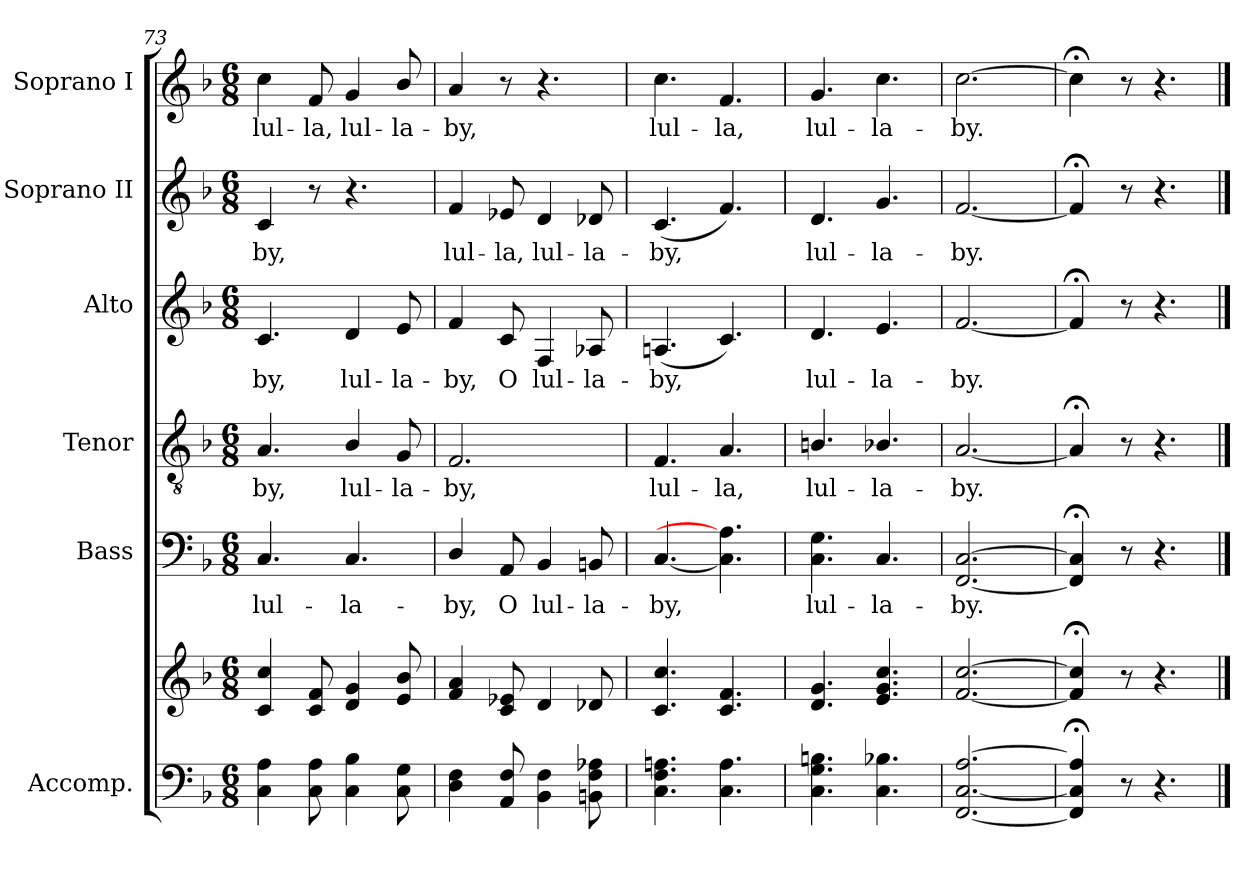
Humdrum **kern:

**kern	**kern	**kern	**text	**kern	**text	**kern	**text	**kern	**text	**kern	**text
*part6	*part6	*part5	*part5	*part4	*part4	*part3	*part3	*part2	*part2	*part1	*part1
*staff7	*staff6	*staff5	*staff5	*staff4	*staff4	*staff3	*staff3	*staff2	*staff2	*staff1	*staff1
*I"Accomp.	*	*I"Bass	*	*I"Tenor	*	*I"Alto	*	*I"Soprano II	*	*I"Soprano I	*
*	*	*I'B	*	*I'T	*	*I'A	*	*I'S II	*	*I'S I	*
*clefF4	*clefG2	*clefF4	*	*clefGv2	*	*clefG2	*	*clefG2	*	*clefG2	*
*k[b-]	*k[b-]	*k[b-]	*	*k[b-]	*	*k[b-]	*	*k[b-]	*	*k[b-]	*
*F:	*F:	*F:	*	*F:	*	*F:	*	*F:	*	*F:	*
*M6/8	*M6/8	*M6/8	*	*M6/8	*	*M6/8	*	*M6/8	*	*M6/8	*
=73	=73	=73	=73	=73	=73	=73	=73	=73	=73	=73	=73
!	!	!	!LO:LY:b	!	!LO:LY:b	!	!LO:LY:b	!	!LO:LY:b	!	!LO:LY:b
4C 4A	4c 4cc	4.C	lul-	4.A	-by,	4.c	-by,	4c	-by,	4cc	lul-
!	!	!	!	!	!	!	!	!	!	!	!LO:LY:b
8C 8A	8c 8f	.	.	.	.	.	.	8r	.	8f	-la,
!	!	!	!LO:LY:b	!	!LO:LY:b	!	!LO:LY:b	!	!	!	!LO:LY:b
4C 4B-	4d 4g	4.C	-la-	4B-/	lul-	4d	lul-	4.r	.	4g	lul-
!	!	!	!	!	!LO:LY:b	!	!LO:LY:b	!	!	!	!LO:LY:b
8C 8G	8e/ 8b-/	.	.	8G	-la-	8e	-la-	.	.	8b-/	-la-
=74	=74	=74	=74	=74	=74	=74	=74	=74	=74	=74	=74
!	!	!	!LO:LY:b	!	!LO:LY:b	!	!LO:LY:b	!	!LO:LY:b	!	!LO:LY:b
4D\ 4F\	4f 4a	4D/	-by,	2.F	-by,	4f	-by,	4f	lul-	4a	-by,
!	!	!	!LO:LY:b	!	!	!	!LO:LY:b	!	!LO:LY:b	!	!
8AA 8F	8c 8e-X	8AA	O	.	.	8c	O	8e-X	-la,	8r	.
!	!	!	!LO:LY:b	!	!	!	!LO:LY:b	!	!LO:LY:b	!	!
4BB- 4F	4d	4BB-	lul-	.	.	4F	lul-	4d	lul-	4.r	.
!	!	!	!LO:LY:b	!	!	!	!LO:LY:b	!	!LO:LY:b	!	!
8BBn 8F 8A-X	8d-X	8BBn	-la-	.	.	8A-X	-la-	8d-X	-la-	.	.
=75	=75	=75	=75	=75	=75	=75	=75	=75	=75	=75	=75
!	!	!	!LO:LY:b	!	!LO:LY:b	!	!LO:LY:b	!	!LO:LY:b	!	!LO:LY:b
4.C 4.F 4.An	4.c 4.cc	[4.C	-by,	4.F	lul-	(<4.An	-by,	(<4.c	-by,	4.cc	lul-
!	!	!	!	!	!LO:LY:b	!	!	!	!	!	!LO:LY:b
4.C 4.A	4.c 4.f	4.C] 4.A]	.	4.A	-la,	4.c)	.	4.f)	.	4.f	-la,
=76	=76	=76	=76	=76	=76	=76	=76	=76	=76	=76	=76
!	!	!	!LO:LY:b	!	!LO:LY:b	!	!LO:LY:b	!	!LO:LY:b	!	!LO:LY:b
4.C 4.G 4.Bn	4.d 4.g	4.C 4.G	lul-	4.Bn/	lul-	4.d	lul-	4.d	lul-	4.g	lul-
!	!	!	!LO:LY:b	!	!LO:LY:b	!	!LO:LY:b	!	!LO:LY:b	!	!LO:LY:b
4.C 4.B-X	4.e 4.g 4.cc	4.C	-la-	4.B-X/	-la-	4.e	-la-	4.g	-la-	4.cc	-la-
=77	=77	=77	=77	=77	=77	=77	=77	=77	=77	=77	=77
!	!	!	!LO:LY:b	!	!LO:LY:b	!	!LO:LY:b	!	!LO:LY:b	!	!LO:LY:b
[2.FF [2.C [2.A	[2.f [2.cc	[2.FF [2.C	-by.	[2.A	-by.	[2.f	-by.	[2.f	-by.	[2.cc	-by.
=78	=78	=78	=78	=78	=78	=78	=78	=78	=78	=78	=78
4FF]; 4C]; 4A];	4f];< 4cc];<	4FF];< 4C];<	.	4A;<]	.	4f;<]	.	4f;<]	.	4cc;<]	.
8r	8r	8r	.	8r	.	8r	.	8r	.	8r	.
4.r	4.r	4.r	.	4.r	.	4.r	.	4.r	.	4.r	.
==	==	==	==	==	==	==	==	==	==	==	==
*-	*-	*-	*-	*-	*-	*-	*-	*-	*-	*-	*-
